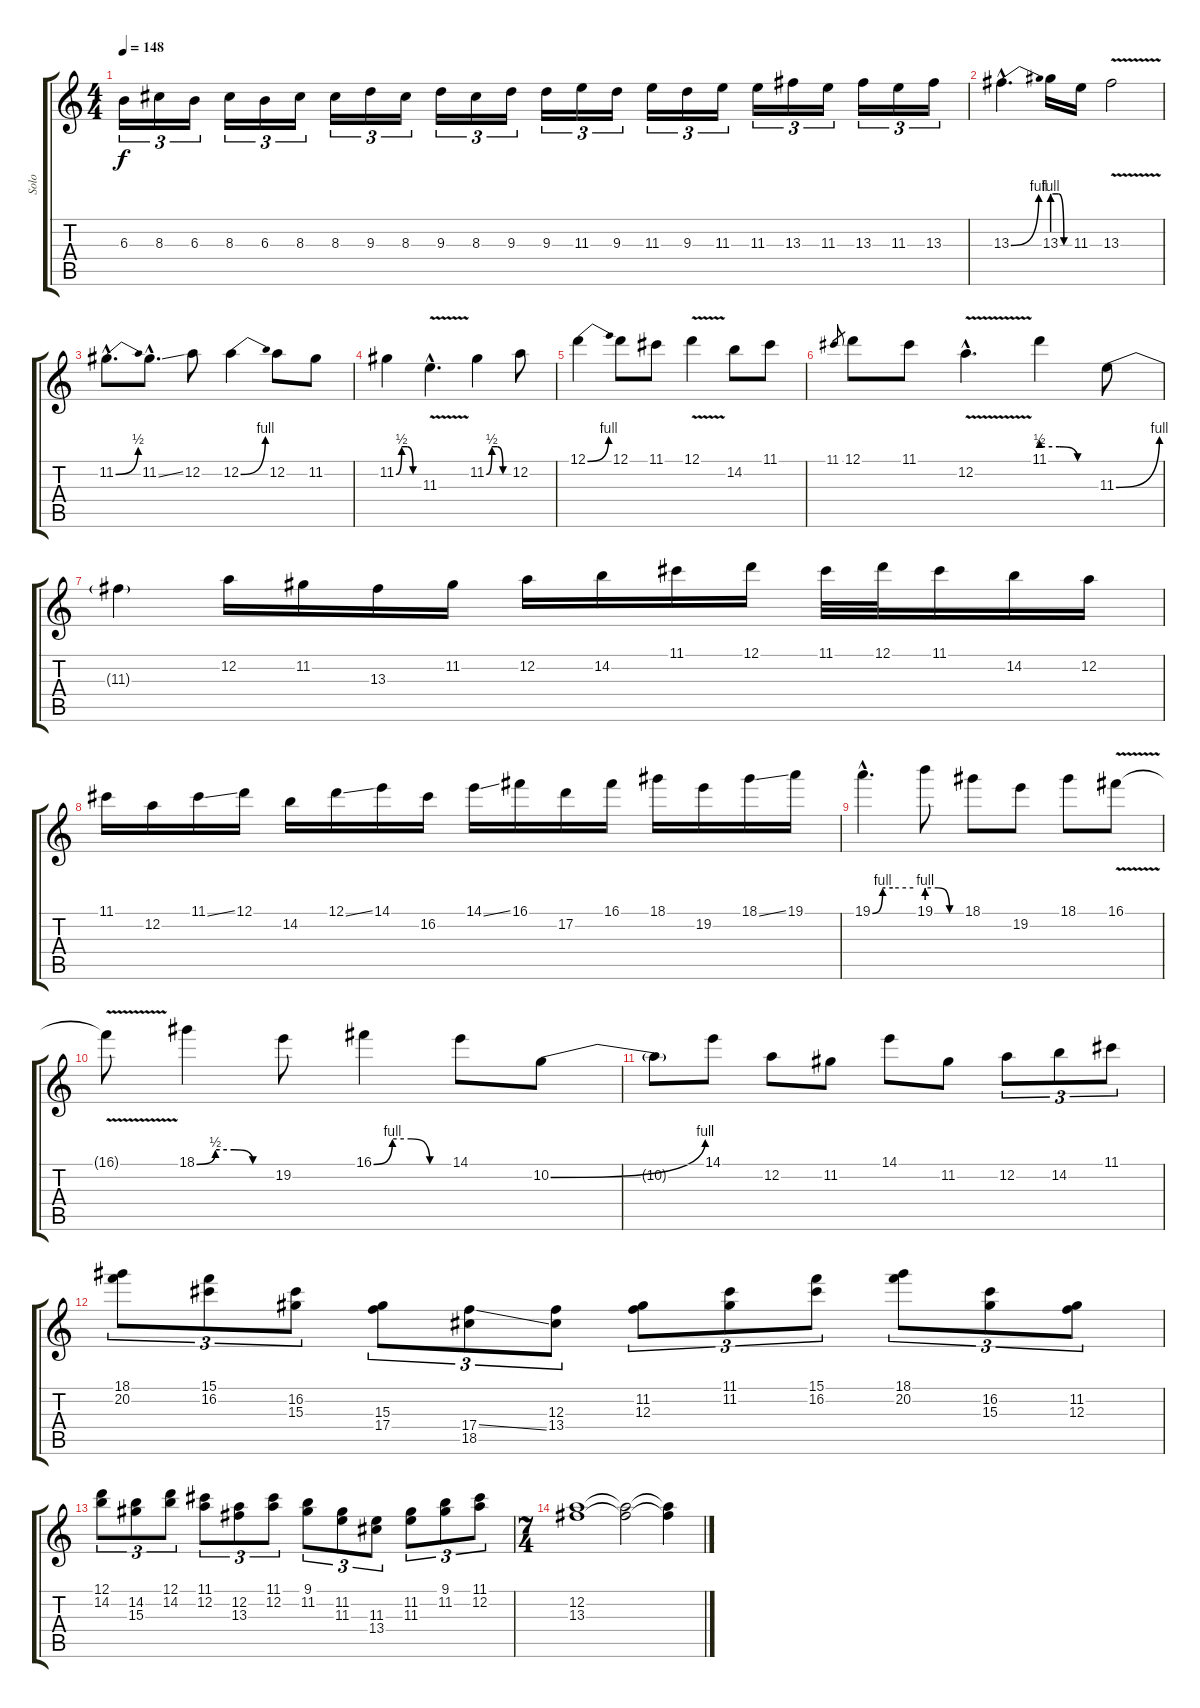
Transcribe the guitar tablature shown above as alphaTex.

\track ("Solo" "Solo") {instrument distortionguitar}
\staff {score tabs}
\tuning (D4 A3 F3 C3 G2 C2) {hide}
\ts (4 4)
\tempo 148
\clef g2
\ks c
6.3.16{tu (3 2) dy f} 8.3.16{tu (3 2)} 6.3.16{tu (3 2)} 8.3.16{tu (3 2)} 6.3.16{tu (3 2)} 8.3.16{tu (3 2)} 8.3.16{tu (3 2)} 9.3.16{tu (3 2)} 8.3.16{tu (3 2)} 9.3.16{tu (3 2)} 8.3.16{tu (3 2)} 9.3.16{tu (3 2)} 9.3.16{tu (3 2)} 11.3.16{tu (3 2)} 9.3.16{tu (3 2)} 11.3.16{tu (3 2)} 9.3.16{tu (3 2)} 11.3.16{tu (3 2)} 11.3.16{tu (3 2)} 13.3.16{tu (3 2)} 11.3.16{tu (3 2)} 13.3.16{tu (3 2)} 11.3.16{tu (3 2)} 13.3.16{tu (3 2)} |
13.3{be (bend 0 0 60 4) hac}.4{d} 13.3{be (custom 0 4 20 4 40 0 60 0)}.16 11.3.16 13.3{v}.2 |
11.2{be (bend 0 0 60 2) hac}.8{d} 11.2{ss hac}.8{d} 12.2.8 12.2{be (bend 0 0 60 4)}.4 12.2.8 11.2.8 |
11.2{be (custom 0 0 15 2 30 2 45 0 60 0)}.4 11.3{v hac}.4{d} 11.2{be (custom 0 0 15 2 30 2 45 0 60 0)}.4 12.2.8 |
12.1{be (bend 0 0 60 4)}.4 12.1.8 11.1.8 12.1{v}.4 14.2.8 11.1.8 |
11.1.8{gr} 12.1.8 11.1.8 12.2{v hac}.4{d} 11.1{be (custom 0 2 20 2 40 0 60 0)}.4 11.3{be (bend 0 0 60 4)}.8 |
11.3{t}.4 12.2.16 11.2.16 13.3.16 11.2.16 12.2.16 14.2.16 11.1.16 12.1.16 11.1.32 12.1.32 11.1.16 14.2.16 12.2.16 |
11.1.16 12.2.16 11.1{ss}.16 12.1.16 14.2.16 12.1{ss}.16 14.1.16 16.2.16 14.1{ss}.16 16.1.16 17.2.16 16.1.16 18.1.16 19.2.16 18.1{ss}.16 19.1.16 |
19.1{be (custom 0 0 15 4 19 4 30 4 60 4) hac}.4{d} 19.1{be (custom 0 4 20 4 40 0 60 0)}.8 18.1.8 19.2.8 18.1.8 16.1{v}.8 |
16.1{t}.8 18.1{be (custom 0 0 15 2 30 2 45 0 60 0)}.4 19.2.8 16.1{be (custom 0 0 15 4 30 4 45 0 60 0)}.4 14.1.8 10.2{be (bend 0 0 60 4)}.8 |
10.2{t}.8 14.1.8 12.2.8 11.2.8 14.1.8 11.2.8 12.2.8{tu (3 2)} 14.2.8{tu (3 2)} 11.1.8{tu (3 2)} |
(18.1 20.2).8{tu (3 2)} (15.1 16.2).8{tu (3 2)} (16.2 15.3).8{tu (3 2)} (15.3 17.4).8{tu (3 2)} (17.4{ss} 18.5).8{tu (3 2)} (12.3 13.4).8{tu (3 2)} (11.2 12.3).8{tu (3 2)} (11.1 11.2).8{tu (3 2)} (15.1 16.2).8{tu (3 2)} (18.1 20.2).8{tu (3 2)} (16.2 15.3).8{tu (3 2)} (11.2 12.3).8{tu (3 2)} |
(12.1 14.2).8{tu (3 2)} (14.2 15.3).8{tu (3 2)} (12.1 14.2).8{tu (3 2)} (11.1 12.2).8{tu (3 2)} (12.2 13.3).8{tu (3 2)} (11.1 12.2).8{tu (3 2)} (9.1 11.2).8{tu (3 2)} (11.2 11.3).8{tu (3 2)} (11.3 13.4).8{tu (3 2)} (11.2 11.3).8{tu (3 2)} (9.1 11.2).8{tu (3 2)} (11.1 12.2).8{tu (3 2)} |
\ts (7 4)
(12.2 13.3).1{volume 0} (12.2{t} 13.3{t}).2 (12.2{t} 13.3{t}).4
